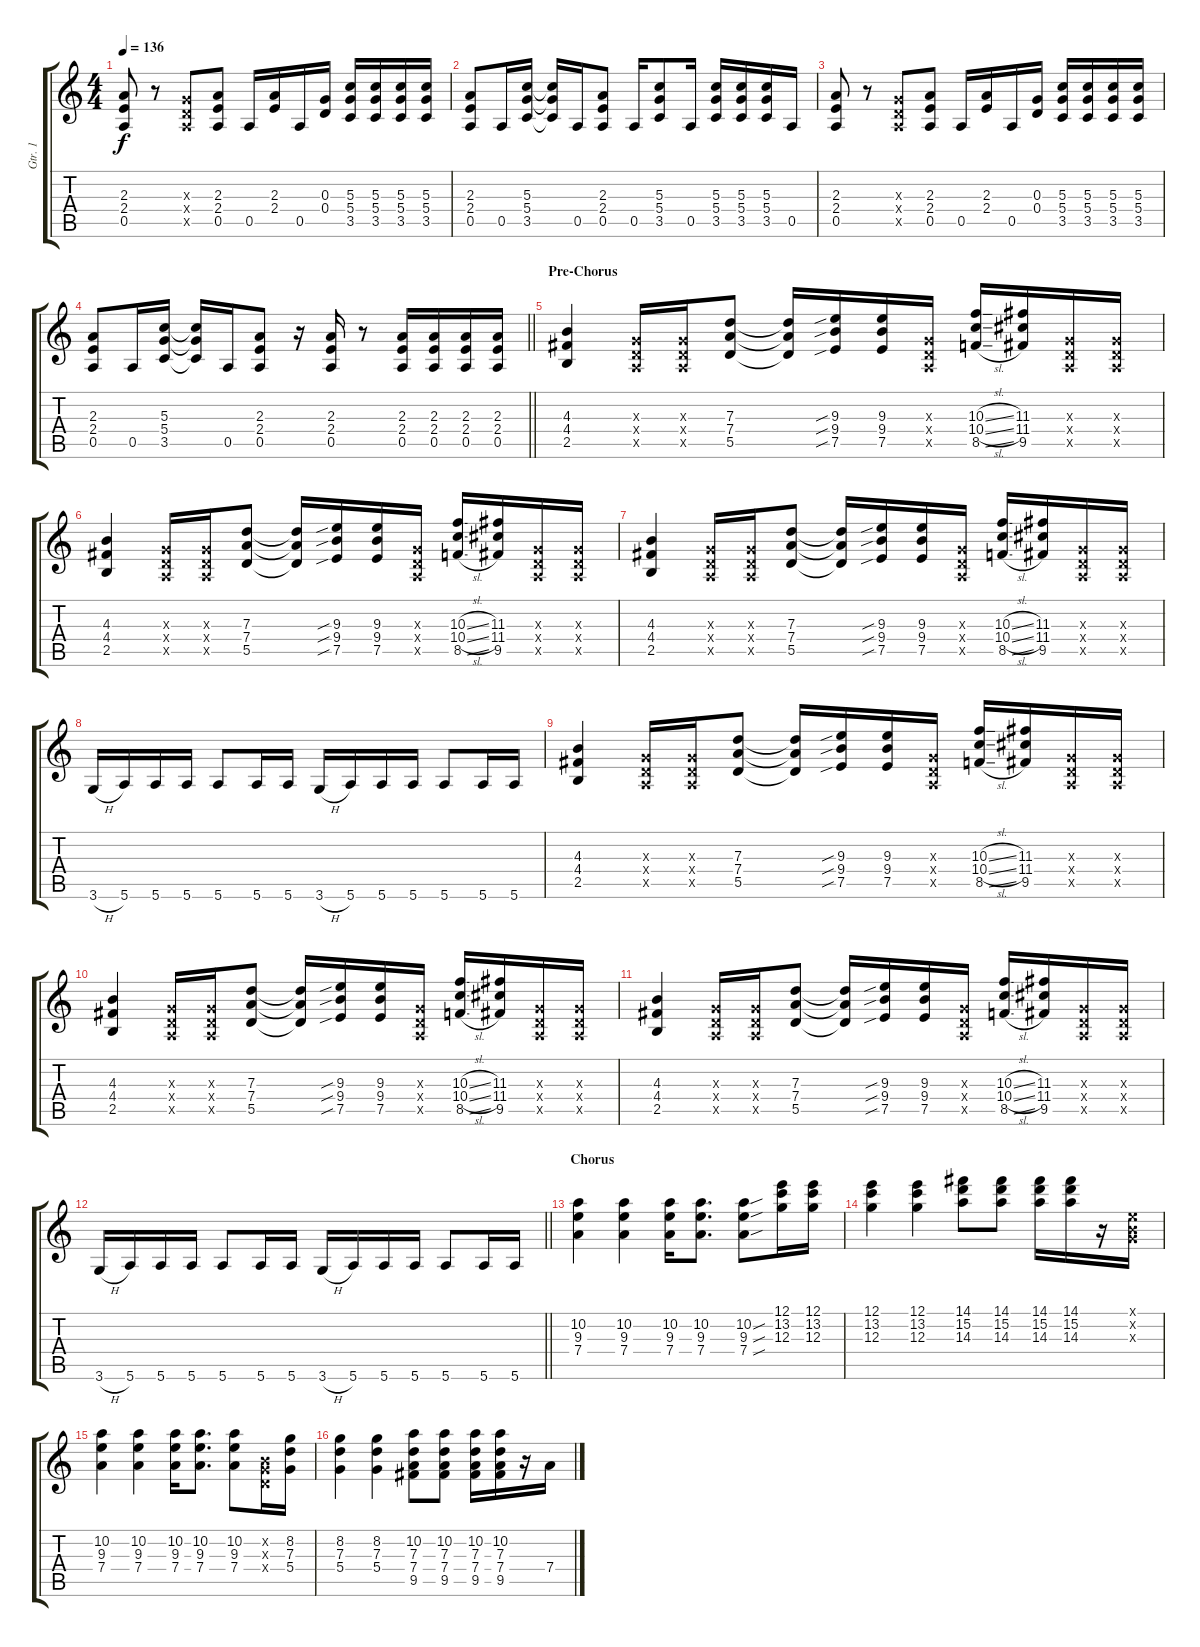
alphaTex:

\track ("Gtr. 1" "Gtr. 1") {instrument overdrivenguitar}
\staff {score tabs}
\tuning (E4 B3 G3 D3 A2 E2) {hide}
\ts (4 4)
\tempo 136
\clef g2
\ks c
(2.3 2.4 0.5).8{dy f} r.8 (0.3{x} 0.4{x} 0.5{x}).8 (2.3 2.4 0.5).8 0.5.16 (2.3 2.4).16 0.5.16 (0.3 0.4).16 (5.3 5.4 3.5).16 (5.3 5.4 3.5).16 (5.3 5.4 3.5).16 (5.3 5.4 3.5).16 |
(2.3 2.4 0.5).8 0.5.16 (5.3 5.4 3.5).16 (5.3{t} 5.4{t} 3.5{t}).16 0.5.16 (2.3 2.4 0.5).8 0.5.16 (5.3 5.4 3.5).8 0.5.16 (5.3 5.4 3.5).16 (5.3 5.4 3.5).16 (5.3 5.4 3.5).16 0.5.16 |
(2.3 2.4 0.5).8 r.8 (0.3{x} 0.4{x} 0.5{x}).8 (2.3 2.4 0.5).8 0.5.16 (2.3 2.4).16 0.5.16 (0.3 0.4).16 (5.3 5.4 3.5).16 (5.3 5.4 3.5).16 (5.3 5.4 3.5).16 (5.3 5.4 3.5).16 |
\barLineRight lightlight
(2.3 2.4 0.5).8 0.5.16 (5.3 5.4 3.5).16 (5.3{t} 5.4{t} 3.5{t}).16 0.5.16 (2.3 2.4 0.5).8 r.16 (2.3 2.4 0.5).16 r.8 (2.3 2.4 0.5).16 (2.3 2.4 0.5).16 (2.3 2.4 0.5).16 (2.3 2.4 0.5).16 |
\section ("" "Pre-Chorus")
(4.3 4.4 2.5).4 (0.3{x} 0.4{x} 0.5{x}).16 (0.3{x} 0.4{x} 0.5{x}).16 (7.3 7.4 5.5).8 (7.3{t} 7.4{t} 5.5{t}).16 (9.3{sib} 9.4{sib} 7.5{sib}).16 (9.3 9.4 7.5).16 (0.3{x} 0.4{x} 0.5{x}).16 (10.3{sl} 10.4{sl} 8.5{sl}).16 (11.3 11.4 9.5).16 (0.3{x} 0.4{x} 0.5{x}).16 (0.3{x} 0.4{x} 0.5{x}).16 |
(4.3 4.4 2.5).4 (0.3{x} 0.4{x} 0.5{x}).16 (0.3{x} 0.4{x} 0.5{x}).16 (7.3 7.4 5.5).8 (7.3{t} 7.4{t} 5.5{t}).16 (9.3{sib} 9.4{sib} 7.5{sib}).16 (9.3 9.4 7.5).16 (0.3{x} 0.4{x} 0.5{x}).16 (10.3{sl} 10.4{sl} 8.5{sl}).16 (11.3 11.4 9.5).16 (0.3{x} 0.4{x} 0.5{x}).16 (0.3{x} 0.4{x} 0.5{x}).16 |
(4.3 4.4 2.5).4 (0.3{x} 0.4{x} 0.5{x}).16 (0.3{x} 0.4{x} 0.5{x}).16 (7.3 7.4 5.5).8 (7.3{t} 7.4{t} 5.5{t}).16 (9.3{sib} 9.4{sib} 7.5{sib}).16 (9.3 9.4 7.5).16 (0.3{x} 0.4{x} 0.5{x}).16 (10.3{sl} 10.4{sl} 8.5{sl}).16 (11.3 11.4 9.5).16 (0.3{x} 0.4{x} 0.5{x}).16 (0.3{x} 0.4{x} 0.5{x}).16 |
3.6{h}.16 5.6.16 5.6.16 5.6.16 5.6.8 5.6.16 5.6.16 3.6{h}.16 5.6.16 5.6.16 5.6.16 5.6.8 5.6.16 5.6.16 |
(4.3 4.4 2.5).4 (0.3{x} 0.4{x} 0.5{x}).16 (0.3{x} 0.4{x} 0.5{x}).16 (7.3 7.4 5.5).8 (7.3{t} 7.4{t} 5.5{t}).16 (9.3{sib} 9.4{sib} 7.5{sib}).16 (9.3 9.4 7.5).16 (0.3{x} 0.4{x} 0.5{x}).16 (10.3{sl} 10.4{sl} 8.5{sl}).16 (11.3 11.4 9.5).16 (0.3{x} 0.4{x} 0.5{x}).16 (0.3{x} 0.4{x} 0.5{x}).16 |
(4.3 4.4 2.5).4 (0.3{x} 0.4{x} 0.5{x}).16 (0.3{x} 0.4{x} 0.5{x}).16 (7.3 7.4 5.5).8 (7.3{t} 7.4{t} 5.5{t}).16 (9.3{sib} 9.4{sib} 7.5{sib}).16 (9.3 9.4 7.5).16 (0.3{x} 0.4{x} 0.5{x}).16 (10.3{sl} 10.4{sl} 8.5{sl}).16 (11.3 11.4 9.5).16 (0.3{x} 0.4{x} 0.5{x}).16 (0.3{x} 0.4{x} 0.5{x}).16 |
(4.3 4.4 2.5).4 (0.3{x} 0.4{x} 0.5{x}).16 (0.3{x} 0.4{x} 0.5{x}).16 (7.3 7.4 5.5).8 (7.3{t} 7.4{t} 5.5{t}).16 (9.3{sib} 9.4{sib} 7.5{sib}).16 (9.3 9.4 7.5).16 (0.3{x} 0.4{x} 0.5{x}).16 (10.3{sl} 10.4{sl} 8.5{sl}).16 (11.3 11.4 9.5).16 (0.3{x} 0.4{x} 0.5{x}).16 (0.3{x} 0.4{x} 0.5{x}).16 |
\barLineRight lightlight
3.6{h}.16 5.6.16 5.6.16 5.6.16 5.6.8 5.6.16 5.6.16 3.6{h}.16 5.6.16 5.6.16 5.6.16 5.6.8 5.6.16 5.6.16 |
\section ("" "Chorus")
(10.2 9.3 7.4).4 (10.2 9.3 7.4).4 (10.2 9.3 7.4).16 (10.2 9.3 7.4).8{d} (10.2{sou} 9.3{sou} 7.4{sou}).8 (12.1 13.2 12.3).16 (12.1 13.2 12.3).16 |
(12.1 13.2 12.3).4 (12.1 13.2 12.3).4 (14.1 15.2 14.3).8 (14.1 15.2 14.3).8 (14.1 15.2 14.3).16 (14.1 15.2 14.3).16 r.16 (0.1{x} 0.2{x} 0.3{x}).16 |
(10.2 9.3 7.4).4 (10.2 9.3 7.4).4 (10.2 9.3 7.4).16 (10.2 9.3 7.4).8{d} (10.2 9.3 7.4).8 (0.2{x} 0.3{x} 0.4{x}).16 (8.2 7.3 5.4).16 |
(8.2 7.3 5.4).4 (8.2 7.3 5.4).4 (10.2 7.3 7.4 9.5).8 (10.2 7.3 7.4 9.5).8 (10.2 7.3 7.4 9.5).16 (10.2 7.3 7.4 9.5).16 r.16 7.4.16
